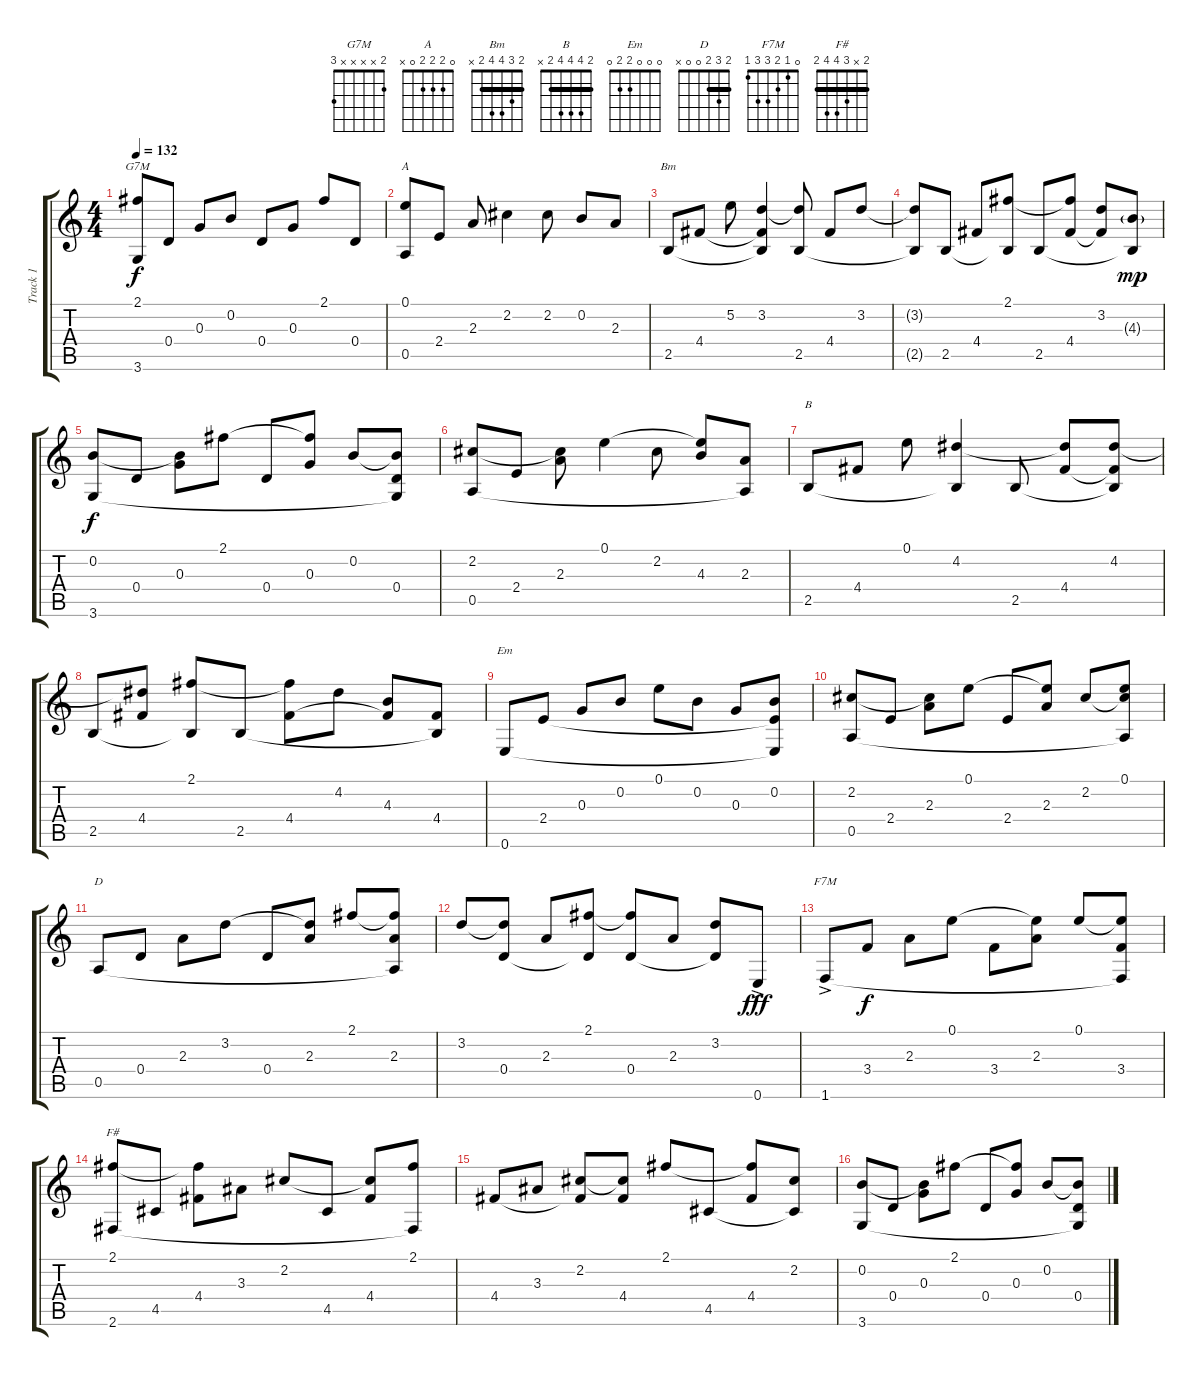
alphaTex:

\track ("Track 1" "Track 1") {instrument acousticguitarnylon}
\staff {score tabs}
\tuning (E4 B3 G3 D3 A2 E2) {hide}
\chord ("G7M" 2 x x x x 3)
\chord ("A" 0 2 2 2 0 x)
\chord ("Bm" 2 3 4 4 2 x) {barre 2}
\chord ("B" 2 4 4 4 2 x) {barre 2}
\chord ("Em" 0 0 0 2 2 0)
\chord ("D" 2 3 2 0 0 x) {barre 2}
\chord ("F7M" 0 1 2 3 3 1)
\chord ("F#" 2 x 3 4 4 2) {barre 2}
\ts (4 4)
\tempo 132
\clef g2
\ks c
(2.1 3.6).8{ch "G7M" dy f instrument acousticguitarnylon} 0.4.8 0.3.8 0.2.8 0.4.8 0.3.8 2.1.8 0.4.8 |
(0.1 0.5).8{ch "A"} 2.4.8 2.3.8 2.2.4 2.2.8 0.2.8 2.3.8 |
2.5.8{ch "Bm"} 4.4.8 5.2.8 (3.2 4.4{t} 2.5{t}).4{txt " "} (3.2{t} 2.5).8 4.4.8 3.2.8 |
(3.2{t} 2.5{t}).8 2.5.8 4.4.8 (2.1 2.5{t}).8 2.5.8 (2.1{t} 4.4).8 (3.2 4.4{t}).8 (4.3{g} 2.5{t}).8{dy mp} |
(0.2 3.6).8{dy f} 0.4.8 (0.2{t} 0.3).8 2.1.8 0.4.8 (2.1{t} 0.3).8 0.2.8 (0.2{t} 0.4 3.6{t}).8 |
(2.2 0.5).8 2.4.8 (2.2{t} 2.3).8 0.1.4 2.2.8 (0.1{t} 4.3).8 (2.3 0.5{t}).8 |
2.5.8{ch "B"} 4.4.8 0.1.8 (4.2 2.5{t}).4 2.5.8 (4.2{t} 4.4).8 (4.2 4.4{t} 2.5{t}).8 |
2.5.8 (4.2{t} 4.4).8 (2.1 2.5{t}).8 2.5.8 (2.1{t} 4.4).8 4.2.8 (4.3 4.4{t}).8 (4.4 2.5{t}).8 |
0.6.8{ch "Em"} 2.4.8 0.3.8 0.2.8 0.1.8 0.2.8 0.3.8 (0.2 2.4{t} 0.6{t}).8 |
\section ("" " ")
(2.2 0.5).8 2.4.8 (2.2{t} 2.3).8 0.1.8 2.4.8 (0.1{t} 2.3).8 2.2.8 (0.1 2.2{t} 0.5{t}).8 |
0.5.8{ch "D"} 0.4.8 2.3.8 3.2.8 0.4.8 (3.2{t} 2.3).8 2.1.8 (2.1{t} 2.3 0.5{t}).8 |
3.2.8 (3.2{t} 0.4).8 2.3.8 (2.1 0.4{t}).8 (2.1{t} 0.4).8 2.3.8 (3.2 0.4{t}).8 0.6{ac}.8{dy fff} |
1.6{ac}.8{ch "F7M"} 3.4.8{dy f} 2.3.8 0.1.8 3.4.8 (0.1{t} 2.3).8 0.1.8 (0.1{t} 3.4 1.6{t}).8 |
(2.1 2.6).8{ch "F#"} 4.5.8 (2.1{t} 4.4).8 3.3.8 2.2.8 4.5.8 (2.2{t} 4.4).8 (2.1 2.6{t}).8 |
4.4.8 3.3.8 (2.2 4.4{t}).8 (2.2{t} 4.4).8 2.1.8 4.5.8 (2.1{t} 4.4).8 (2.2 4.5{t}).8 |
(0.2 3.6).8 0.4.8 (0.2{t} 0.3).8 2.1.8 0.4.8 (2.1{t} 0.3).8 0.2.8 (0.2{t} 0.4 3.6{t}).8
